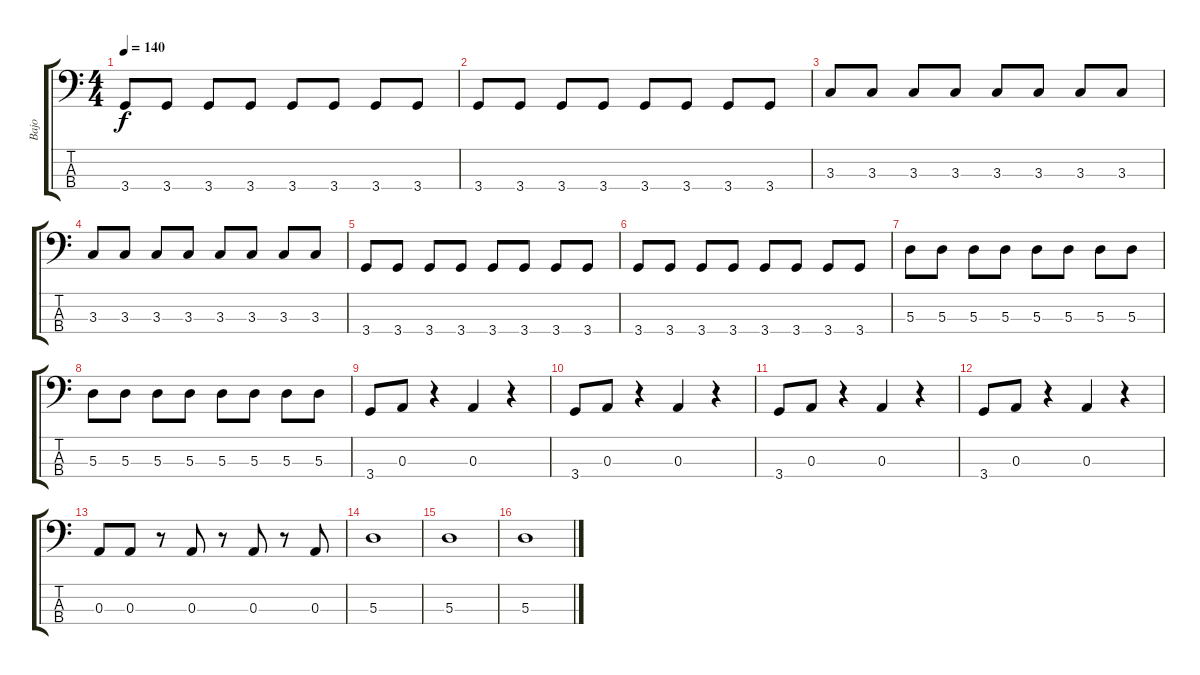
\track ("Bajo" "Bajo") {instrument electricbassfinger}
\staff {score tabs}
\tuning (G2 D2 A1 E1) {hide}
\ts (4 4)
\tempo 140
\clef f4
\ks c
3.4.8{dy f} 3.4.8 3.4.8 3.4.8 3.4.8 3.4.8 3.4.8 3.4.8 |
3.4.8 3.4.8 3.4.8 3.4.8 3.4.8 3.4.8 3.4.8 3.4.8 |
3.3.8 3.3.8 3.3.8 3.3.8 3.3.8 3.3.8 3.3.8 3.3.8 |
3.3.8 3.3.8 3.3.8 3.3.8 3.3.8 3.3.8 3.3.8 3.3.8 |
3.4.8 3.4.8 3.4.8 3.4.8 3.4.8 3.4.8 3.4.8 3.4.8 |
3.4.8 3.4.8 3.4.8 3.4.8 3.4.8 3.4.8 3.4.8 3.4.8 |
5.3.8 5.3.8 5.3.8 5.3.8 5.3.8 5.3.8 5.3.8 5.3.8 |
5.3.8 5.3.8 5.3.8 5.3.8 5.3.8 5.3.8 5.3.8 5.3.8 |
3.4.8 0.3.8 r.4 0.3.4 r.4 |
3.4.8 0.3.8 r.4 0.3.4 r.4 |
3.4.8 0.3.8 r.4 0.3.4 r.4 |
3.4.8 0.3.8 r.4 0.3.4 r.4 |
0.3.8 0.3.8 r.8 0.3.8 r.8 0.3.8 r.8 0.3.8 |
5.3.1 |
5.3.1 |
5.3.1
